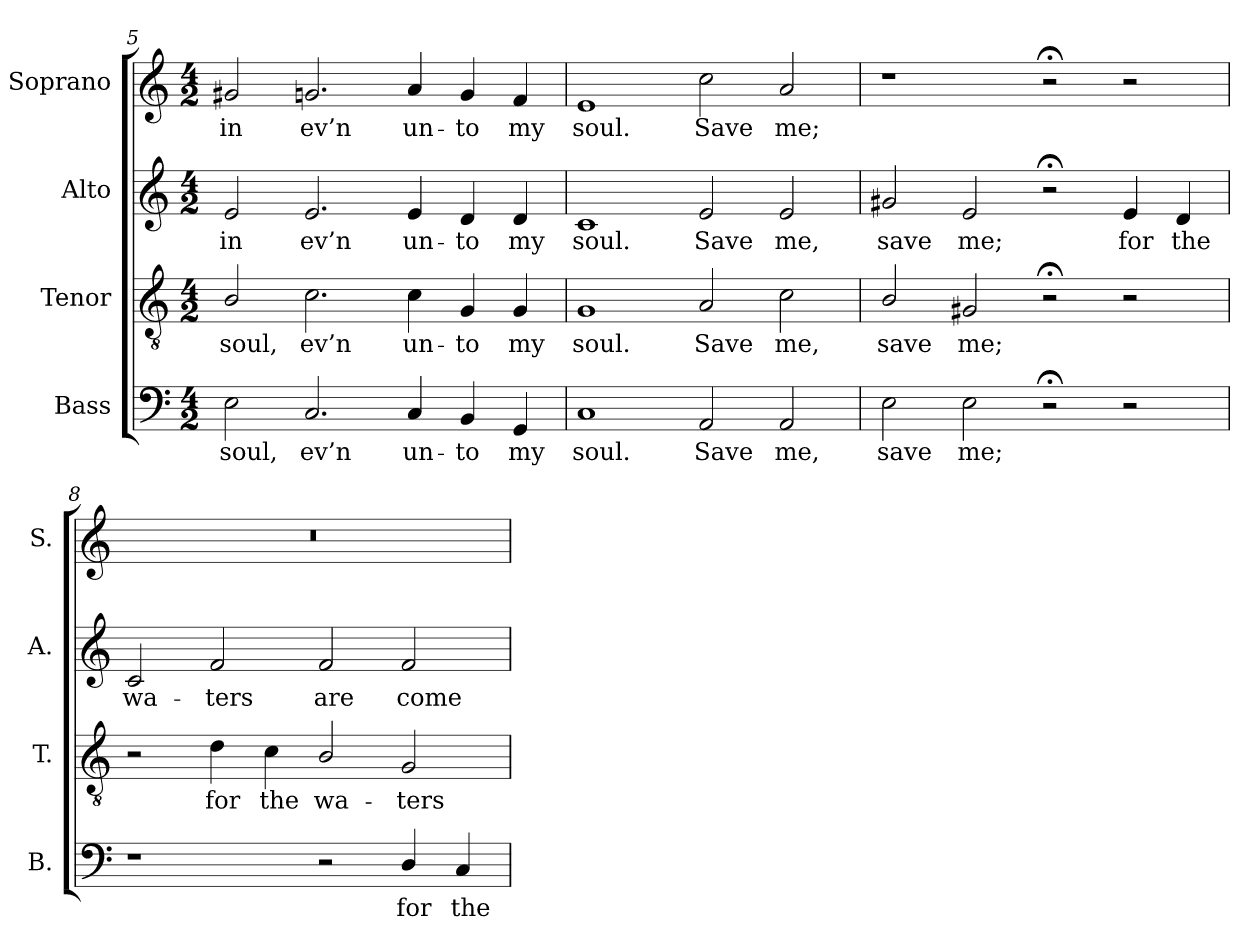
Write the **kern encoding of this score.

**kern	**text	**kern	**text	**kern	**text	**kern	**text
*part4	*part4	*part3	*part3	*part2	*part2	*part1	*part1
*staff4	*staff4	*staff3	*staff3	*staff2	*staff2	*staff1	*staff1
*I"Bass	*	*I"Tenor	*	*I"Alto	*	*I"Soprano	*
*I'B.	*	*I'T.	*	*I'A.	*	*I'S.	*
!!LO:LB:g=z
*clefF4	*	*clefGv2	*	*clefG2	*	*clefG2	*
*	*	*ITrd7c12	*	*	*	*	*
*k[]	*	*k[]	*	*k[]	*	*k[]	*
*a:	*	*a:	*	*a:	*	*a:	*
*M4/2	*	*M4/2	*	*M4/2	*	*M4/2	*
=5	=5	=5	=5	=5	=5	=5	=5
!	!LO:LY:b:color=#000000	!	!	!	!	!	!
!	!	!	!LO:LY:b:color=#000000	!	!	!	!
!	!	!	!	!	!LO:LY:b:color=#000000	!	!
!	!	!	!	!	!	!	!LO:LY:b:color=#000000
2Ei\	soul,	2BBi/	soul,	2ei/	in	2g#Xi/	in
!	!LO:LY:b:color=#000000	!	!	!	!	!	!
!	!	!	!LO:LY:b:color=#000000	!	!	!	!
!	!	!	!	!	!LO:LY:b:color=#000000	!	!
!	!	!	!	!	!	!	!LO:LY:b:color=#000000
2.Ci/	ev’n	2.Ci\	ev’n	2.ei/	ev’n	2.gni/	ev’n
!	!LO:LY:b:color=#000000	!	!	!	!	!	!
!	!	!	!LO:LY:b:color=#000000	!	!	!	!
!	!	!	!	!	!LO:LY:b:color=#000000	!	!
!	!	!	!	!	!	!	!LO:LY:b:color=#000000
4Ci/	un-	4Ci\	un-	4ei/	un-	4ai/	un-
!	!LO:LY:b:color=#000000	!	!	!	!	!	!
!	!	!	!LO:LY:b:color=#000000	!	!	!	!
!	!	!	!	!	!LO:LY:b:color=#000000	!	!
!	!	!	!	!	!	!	!LO:LY:b:color=#000000
4BBi/	-to	4GGi/	-to	4di/	-to	4gi/	-to
!	!LO:LY:b:color=#000000	!	!	!	!	!	!
!	!	!	!LO:LY:b:color=#000000	!	!	!	!
!	!	!	!	!	!LO:LY:b:color=#000000	!	!
!	!	!	!	!	!	!	!LO:LY:b:color=#000000
4GGi/	my	4GGi/	my	4di/	my	4fi/	my
=6	=6	=6	=6	=6	=6	=6	=6
!	!LO:LY:b:color=#000000	!	!	!	!	!	!
!	!	!	!LO:LY:b:color=#000000	!	!	!	!
!	!	!	!	!	!LO:LY:b:color=#000000	!	!
!	!	!	!	!	!	!	!LO:LY:b:color=#000000
1Ci	soul.	1GGi	soul.	1ci	soul.	1ei	soul.
!	!LO:LY:b:color=#000000	!	!	!	!	!	!
!	!	!	!LO:LY:b:color=#000000	!	!	!	!
!	!	!	!	!	!LO:LY:b:color=#000000	!	!
!	!	!	!	!	!	!	!LO:LY:b:color=#000000
2AAi/	Save	2AAi/	Save	2ei/	Save	2cci\	Save
!	!LO:LY:b:color=#000000	!	!	!	!	!	!
!	!	!	!LO:LY:b:color=#000000	!	!	!	!
!	!	!	!	!	!LO:LY:b:color=#000000	!	!
!	!	!	!	!	!	!	!LO:LY:b:color=#000000
2AAi/	me,	2Ci\	me,	2ei/	me,	2ai/	me;
=7	=7	=7	=7	=7	=7	=7	=7
!	!LO:LY:b:color=#000000	!	!	!	!	!	!
!	!	!	!LO:LY:b:color=#000000	!	!	!	!
!	!	!	!	!	!LO:LY:b:color=#000000	!	!
2Ei\	save	2BBi/	save	2g#Xi/	save	1r	.
!	!LO:LY:b:color=#000000	!	!	!	!	!	!
!	!	!	!LO:LY:b:color=#000000	!	!	!	!
!	!	!	!	!	!LO:LY:b:color=#000000	!	!
2Ei\	me;	2GG#Xi/	me;	2ei/	me;	.	.
2r;	.	2r;	.	2r;	.	2r;	.
!	!	!	!	!	!LO:LY:b:color=#000000	!	!
2r	.	2r	.	4ei/	for	2r	.
!	!	!	!	!	!LO:LY:b:color=#000000	!	!
.	.	.	.	4di/	the	.	.
=8	=8	=8	=8	=8	=8	=8	=8
!	!	!	!	!	!LO:LY:b:color=#000000	!LO:N:vis=1	!
1r	.	2r	.	2ci/	wa-	0r	.
!	!	!	!LO:LY:b:color=#000000	!	!	!	!
!	!	!	!	!	!LO:LY:b:color=#000000	!	!
.	.	4Di\	for	2fi/	-ters	.	.
!	!	!	!LO:LY:b:color=#000000	!	!	!	!
.	.	4Ci\	the	.	.	.	.
!	!	!	!LO:LY:b:color=#000000	!	!	!	!
!	!	!	!	!	!LO:LY:b:color=#000000	!	!
2r	.	2BBi/	wa-	2fi/	are	.	.
!	!LO:LY:b:color=#000000	!	!	!	!	!	!
!	!	!	!LO:LY:b:color=#000000	!	!	!	!
!	!	!	!	!	!LO:LY:b:color=#000000	!	!
4Di/	for	2GGi/	-ters	2fi/	come	.	.
!	!LO:LY:b:color=#000000	!	!	!	!	!	!
4Ci/	the	.	.	.	.	.	.
=	=	=	=	=	=	=	=
*-	*-	*-	*-	*-	*-	*-	*-
